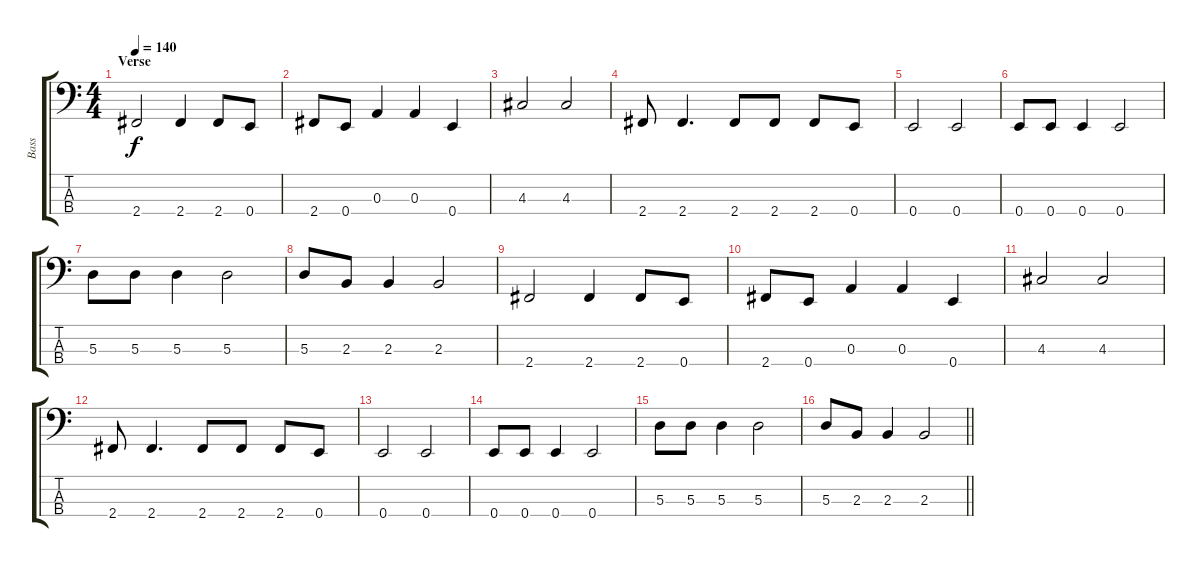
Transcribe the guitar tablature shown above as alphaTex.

\track ("Bass" "Bass") {instrument electricbassfinger}
\staff {score tabs}
\tuning (G2 D2 A1 E1) {hide}
\ts (4 4)
\section ("" "Verse")
\tempo 140
\clef f4
\ks c
2.4.2{dy f} 2.4.4 2.4.8 0.4.8 |
2.4.8 0.4.8 0.3.4 0.3.4 0.4.4 |
4.3.2 4.3.2 |
2.4.8 2.4.4{d} 2.4.8 2.4.8 2.4.8 0.4.8 |
0.4.2 0.4.2 |
0.4.8 0.4.8 0.4.4 0.4.2 |
5.3.8 5.3.8 5.3.4 5.3.2 |
5.3.8 2.3.8 2.3.4 2.3.2 |
2.4.2 2.4.4 2.4.8 0.4.8 |
2.4.8 0.4.8 0.3.4 0.3.4 0.4.4 |
4.3.2 4.3.2 |
2.4.8 2.4.4{d} 2.4.8 2.4.8 2.4.8 0.4.8 |
0.4.2 0.4.2 |
0.4.8 0.4.8 0.4.4 0.4.2 |
5.3.8 5.3.8 5.3.4 5.3.2 |
\barLineRight lightlight
5.3.8 2.3.8 2.3.4 2.3.2
